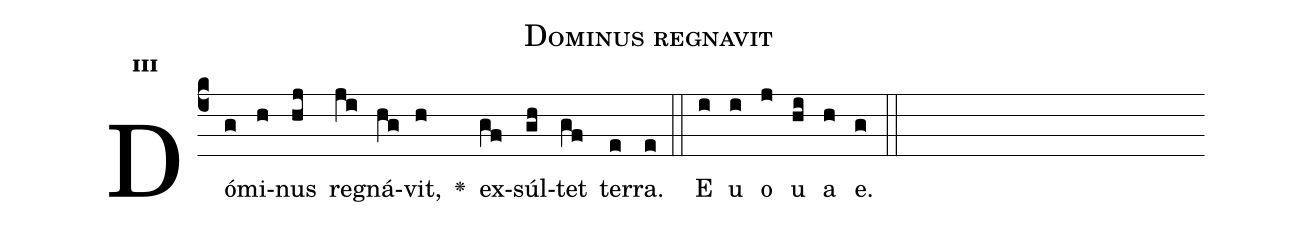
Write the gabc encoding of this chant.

name:Dominus regnavit;
office-part:Antiphona;
mode:3;
%%
initial-style: 1;
name: Dominus regnavit;
book: Antiphonae & Responsoria/Tomus III, p. 47;
occasion: Psalterium Hebdomada II Feria IV;
office-part: Laudes Ant 3;
user-notes: ;
commentary: ;
annotation: 3g;
centering-scheme: english;
fontsize: 12;
font: OFLSortsMillGoudy;
height: 11;
width: 4.5;
%%
(c4)Dó(g)mi(h)nus(hj) re(ji)gná(hg)vit,(h) <v>\greheightstar</v>() ex(gf)súl(gh)tet(gf) ter(e)ra.(e) (::)
E(i) u(i) o(j) u(hi) a(h) e.(g) (::)
